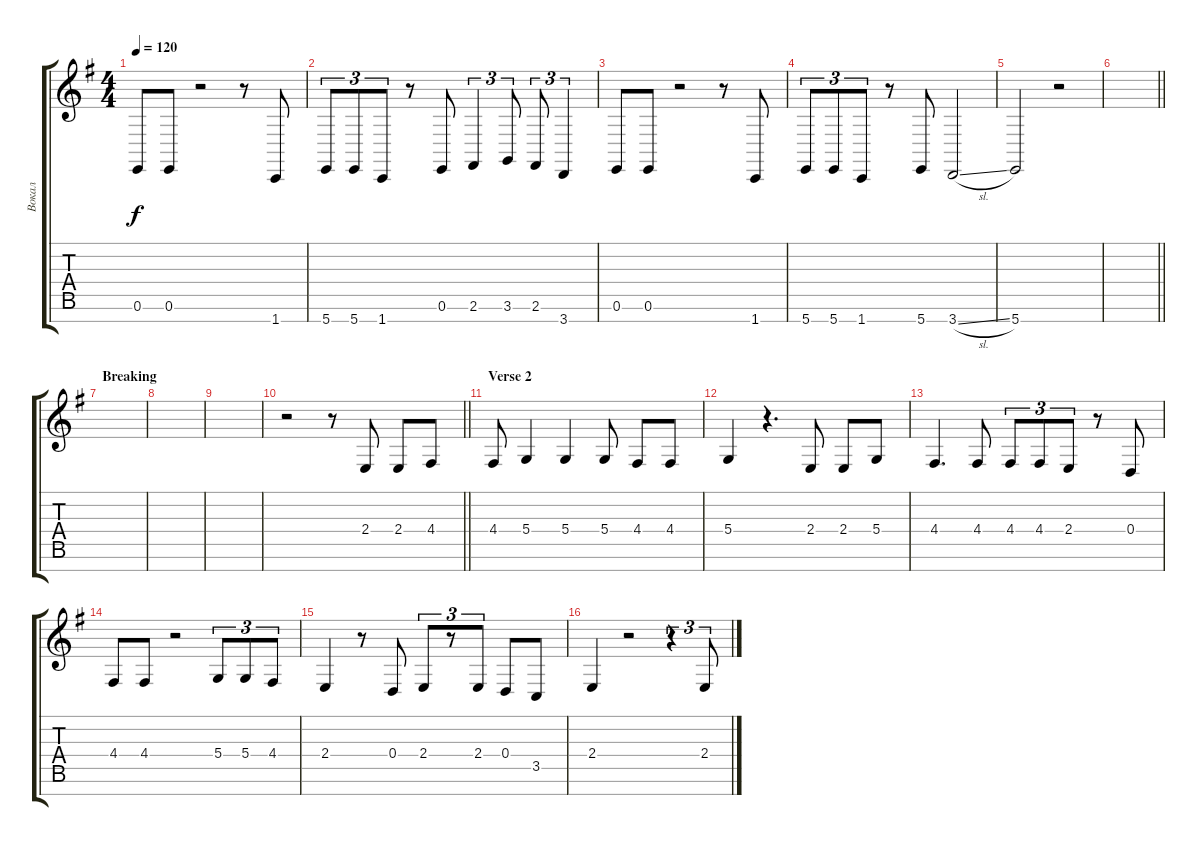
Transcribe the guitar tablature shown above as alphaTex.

\track ("Вокал" "Вокал") {instrument trumpet}
\staff {score tabs}
\tuning (E4 B3 G3 D3 A2 E2 B1) {hide}
\ts (4 4)
\tempo 120
\clef g2
\ks eminor
0.6.8{dy f} 0.6.8 r.2 r.8 1.7.8 |
5.7.8{tu (3 2)} 5.7.8{tu (3 2)} 1.7.8{tu (3 2)} r.8 0.6.8 2.6.4{tu (3 2)} 3.6.8{tu (3 2)} 2.6.8{tu (3 2)} 3.7.4{tu (3 2)} |
0.6.8 0.6.8 r.2 r.8 1.7.8 |
5.7.8{tu (3 2)} 5.7.8{tu (3 2)} 1.7.8{tu (3 2)} r.8 5.7.8 3.7{sl}.2 |
5.7.2 r.2 |
\barLineRight lightlight
|
\section ("" "Breaking")
|
|
|
\barLineRight lightlight
r.2 r.8 2.4.8 2.4.8 4.4.8 |
\section ("" "Verse 2")
4.4.8 5.4.4 5.4.4 5.4.8 4.4.8 4.4.8 |
5.4.4 r.4{d} 2.4.8 2.4.8 5.4.8 |
4.4.4{d} 4.4.8 4.4.8{tu (3 2)} 4.4.8{tu (3 2)} 2.4.8{tu (3 2)} r.8 0.4.8 |
4.4.8 4.4.8 r.2 5.4.8{tu (3 2)} 5.4.8{tu (3 2)} 4.4.8{tu (3 2)} |
2.4.4 r.8 0.4.8 2.4.8{tu (3 2)} r.8{tu (3 2)} 2.4.8{tu (3 2)} 0.4.8 3.5.8 |
2.4.4 r.2 r.4{tu (3 2)} 2.4.8{tu (3 2)}
